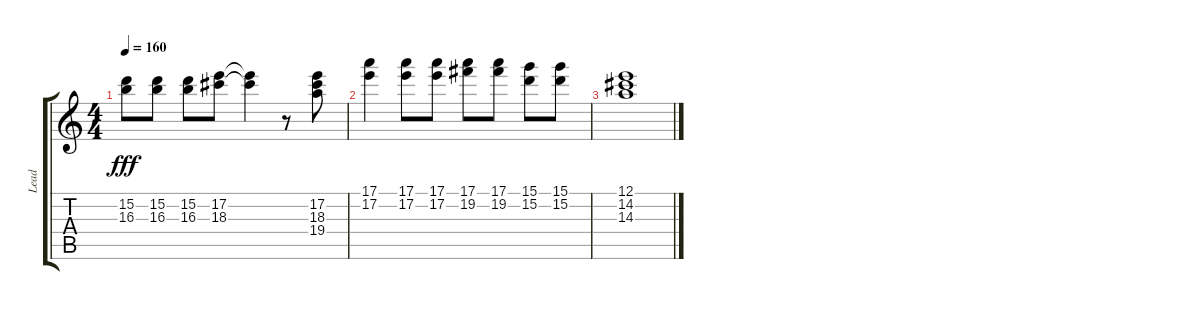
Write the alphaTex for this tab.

\track ("Lead" "Lead") {instrument electricguitarjazz}
\staff {score tabs}
\tuning (E4 B3 G3 D3 A2 E2) {hide}
\ts (4 4)
\tempo 160
\clef g2
\ks c
(15.2 16.3).8{dy fff} (15.2 16.3).8 (15.2 16.3).8 (17.2 18.3).8 (17.2{t} 18.3{t}).4 r.8{volume 11} (17.2 18.3 19.4).8 |
(17.1 17.2).4 (17.1 17.2).8 (17.1 17.2).8 (17.1 19.2).8 (17.1 19.2).8 (15.1 15.2).8 (15.1 15.2).8 |
(12.1 14.2 14.3).1
